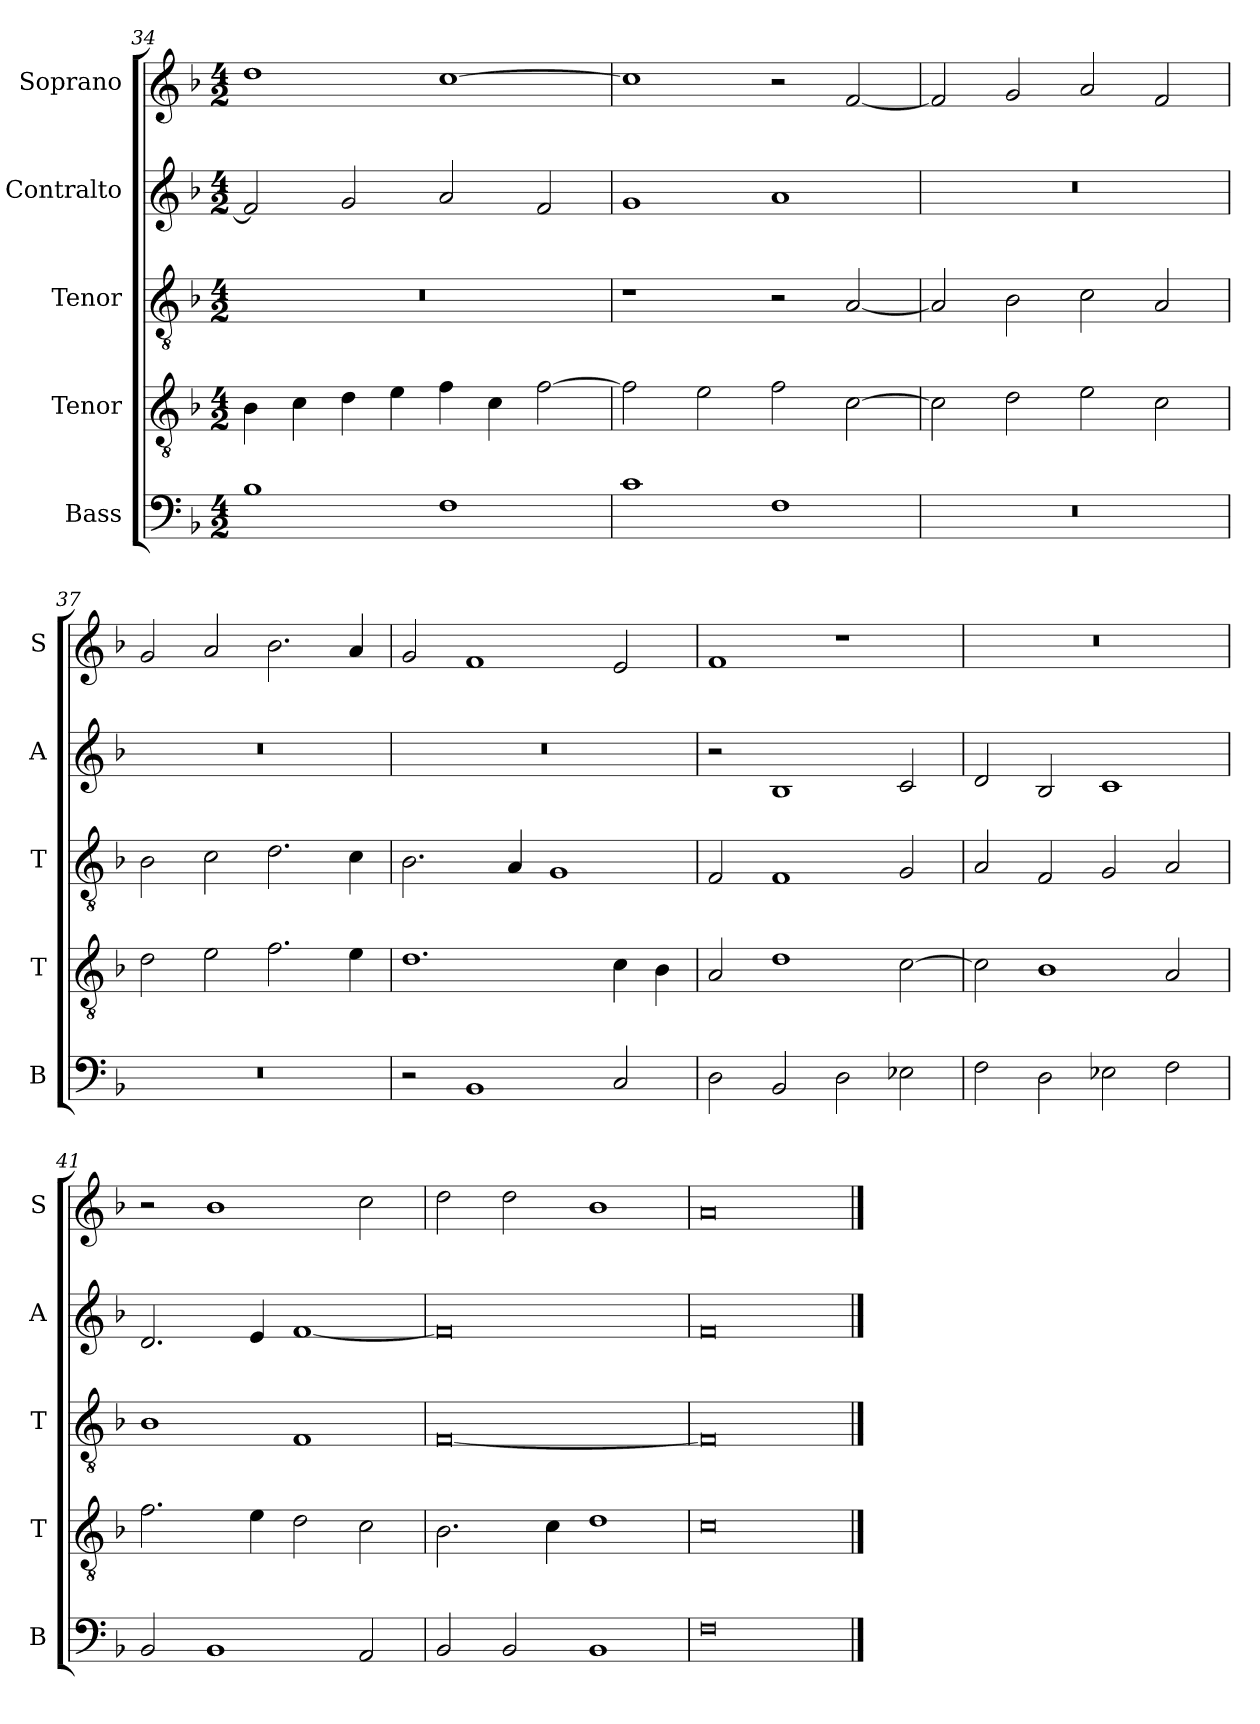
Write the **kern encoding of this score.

**kern	**kern	**kern	**kern	**kern
*part5	*part4	*part3	*part2	*part1
*staff5	*staff4	*staff3	*staff2	*staff1
*I"Bass	*I"Tenor	*I"Tenor	*I"Contralto	*I"Soprano
*I'B	*I'T	*I'T	*I'A	*I'S
*clefF4	*clefGv2	*clefGv2	*clefG2	*clefG2
*k[b-]	*k[b-]	*k[b-]	*k[b-]	*k[b-]
*F:ion	*F:ion	*F:ion	*F:ion	*F:ion
*M4/2	*M4/2	*M4/2	*M4/2	*M4/2
=34	=34	=34	=34	=34
1B-	4B-	0r	2f]	1dd
.	4c	.	.	.
.	4d	.	2g	.
.	4e	.	.	.
1F	4f	.	2a	[1cc
.	4c	.	.	.
.	[2f	.	2f	.
=35	=35	=35	=35	=35
1c	2f]	1r	1g	1cc]
.	2e	.	.	.
1F	2f	2r	1a	2r
.	[2c	[2A	.	[2f
=36	=36	=36	=36	=36
0r	2c]	2A]	0r	2f]
.	2d	2B-	.	2g
.	2e	2c	.	2a
.	2c	2A	.	2f
=37	=37	=37	=37	=37
0r	2d	2B-	0r	2g
.	2e	2c	.	2a
.	2.f	2.d	.	2.b-
.	4e	4c	.	4a
=38	=38	=38	=38	=38
2r	1.d	2.B-	0r	2g
1BB-	.	.	.	1f
.	.	4A	.	.
.	.	1G	.	.
2C	4c	.	.	2e
.	4B-	.	.	.
=39	=39	=39	=39	=39
2D	2A	2F	2r	1f
2BB-	1d	1F	1B-	.
2D	.	.	.	1r
2E-X	[2c	2G	2c	.
=40	=40	=40	=40	=40
2F	2c]	2A	2d	0r
2D	1B-	2F	2B-	.
2E-X	.	2G	1c	.
2F	2A	2A	.	.
=41	=41	=41	=41	=41
2BB-	2.f	1B-	2.d	2r
1BB-	.	.	.	1b-
.	4e	.	4e	.
.	2d	1F	[1f	.
2AA	2c	.	.	2cc
=42	=42	=42	=42	=42
2BB-	2.B-	[0F	0f]	2dd
2BB-	.	.	.	2dd
.	4c	.	.	.
1BB-	1d	.	.	1b-
=43	=43	=43	=43	=43
0F	0c	0F]	0f	0a
==	==	==	==	==
*-	*-	*-	*-	*-
